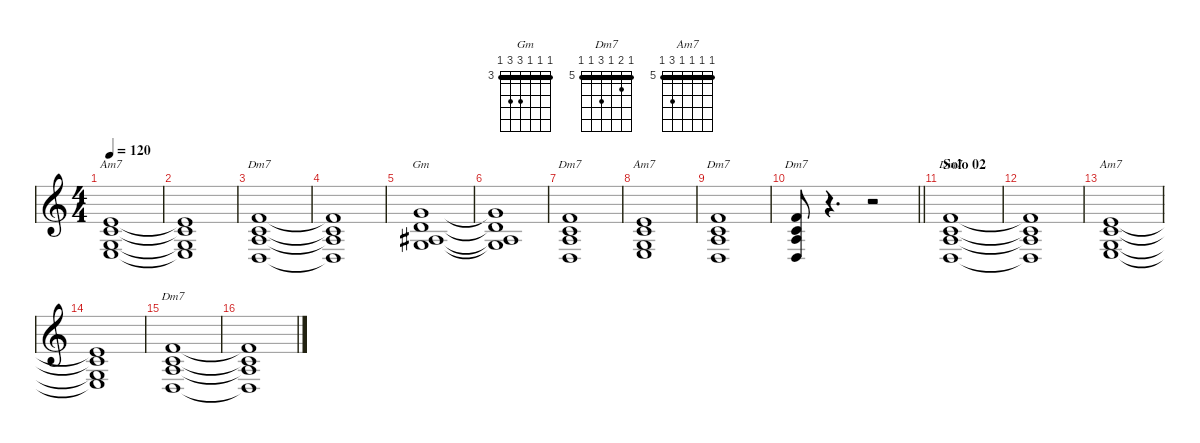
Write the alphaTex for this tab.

\defaultSystemsLayout 4
\hideDynamics
\bracketExtendMode nobrackets
\singleTrackTrackNamePolicy hidden
\multiTrackTrackNamePolicy hidden
\firstSystemTrackNameMode fullname
\firstSystemTrackNameOrientation horizontal
\otherSystemsTrackNameOrientation horizontal
\track ("Teclado" "el.pno.") {instrument electricpiano2}
\staff {score}
\tuning (E4 B3 G3 D3 A2 E2)
\chord ("Gm" 3 3 3 5 5 3) {firstfret 3 barre (3 3 3)}
\chord ("Dm7" 5 6 5 7 5 5) {firstfret 5 barre (5 5 5)}
\chord ("Am7" 5 5 5 5 7 5) {firstfret 5 barre (5 5 5 5)}
\ts (4 4)
\tempo 120
\clef g2
\ks c
(5.2 5.3 5.4 7.5).1{ch "Am7" dy f beam Up} |
(5.2{t} 5.3{t} 5.4{t} 7.5{t}).1{beam Up} |
(6.2 5.3 7.4 5.5).1{ch "Dm7" beam Up} |
(6.2{t} 5.3{t} 7.4{t} 5.5{t}).1{beam Up} |
(3.1 3.2 3.3{acc #} 5.4).1{ch "Gm" beam Up} |
(3.1{t} 3.2{t} 3.3{t acc #} 5.4{t}).1{beam Up} |
(6.2 5.3 7.4 5.5).1{ch "Dm7" beam Up} |
(5.2 5.3 5.4 7.5).1{ch "Am7" beam Up} |
(6.2 5.3 7.4 5.5).1{ch "Dm7" beam Up} |
\barLineRight lightlight
(6.2 5.3 7.4 5.5).8{ch "Dm7" beam Up} r.4{d beam Up} r.2{beam Up} |
\section ("" "Solo 02")
(6.2 5.3 7.4 5.5).1{ch "Dm7" beam Up} |
(6.2{t} 5.3{t} 7.4{t} 5.5{t}).1{beam Up} |
(5.2 5.3 5.4 7.5).1{ch "Am7" beam Up} |
(5.2{t} 5.3{t} 5.4{t} 7.5{t}).1{beam Up} |
(6.2 5.3 7.4 5.5).1{ch "Dm7" beam Up} |
(6.2{t} 5.3{t} 7.4{t} 5.5{t}).1{beam Up}
